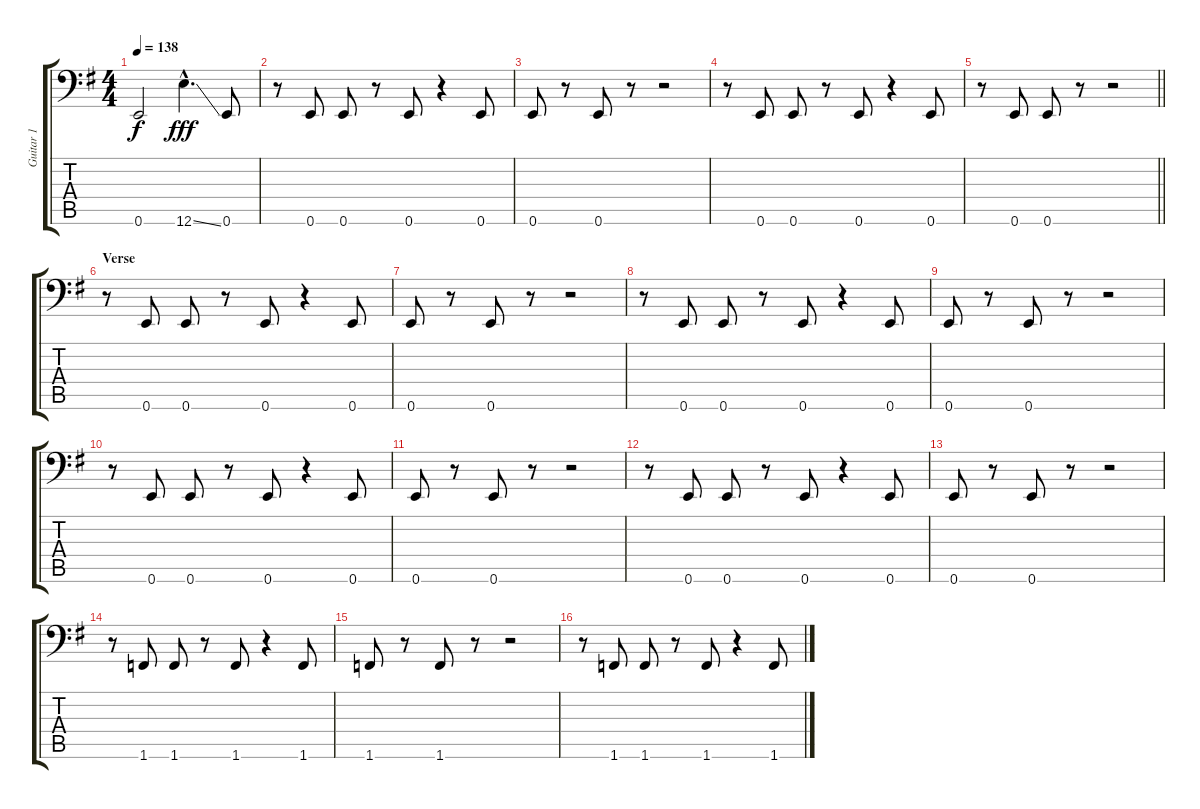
\track ("Guitar 1" "Guitar 1") {instrument distortionguitar}
\staff {score tabs}
\tuning (E3 B2 G2 D2 A1 E1) {hide}
\ts (4 4)
\tempo 138
\clef f4
\ks g
0.6{t}.2{dy f} 12.6{ss hac}.4{d dy fff} 0.6.8 |
r.8 0.6.8 0.6.8 r.8 0.6.8 r.4 0.6.8 |
0.6.8 r.8 0.6.8 r.8 r.2 |
r.8 0.6.8 0.6.8 r.8 0.6.8 r.4 0.6.8 |
\barLineRight lightlight
r.8 0.6.8 0.6.8 r.8 r.2 |
\section ("" "Verse")
r.8 0.6.8 0.6.8 r.8 0.6.8 r.4 0.6.8 |
0.6.8 r.8 0.6.8 r.8 r.2 |
r.8 0.6.8 0.6.8 r.8 0.6.8 r.4 0.6.8 |
0.6.8 r.8 0.6.8 r.8 r.2 |
r.8 0.6.8 0.6.8 r.8 0.6.8 r.4 0.6.8 |
0.6.8 r.8 0.6.8 r.8 r.2 |
r.8 0.6.8 0.6.8 r.8 0.6.8 r.4 0.6.8 |
0.6.8 r.8 0.6.8 r.8 r.2 |
r.8 1.6.8 1.6.8 r.8 1.6.8 r.4 1.6.8 |
1.6.8 r.8 1.6.8 r.8 r.2 |
r.8 1.6.8 1.6.8 r.8 1.6.8 r.4 1.6.8
